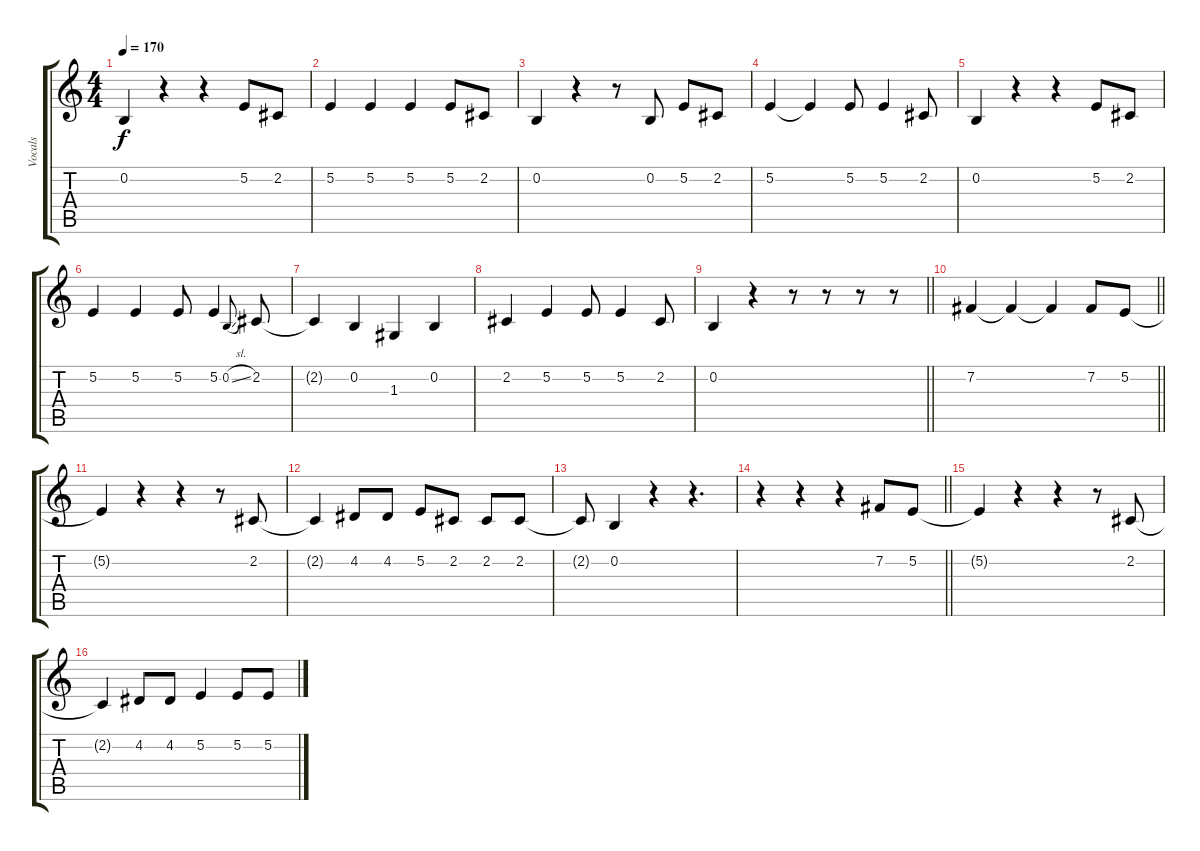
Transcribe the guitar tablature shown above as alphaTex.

\track ("Vocals" "Vocals") {instrument clarinet}
\staff {score tabs}
\tuning (E4 B3 G3 D3 A2 E2) {hide}
\ts (4 4)
\tempo 170
\clef g2
\ks c
0.2.4{dy f} r.4 r.4 5.2.8 2.2.8 |
5.2.4 5.2.4 5.2.4 5.2.8 2.2.8 |
0.2.4 r.4 r.8 0.2.8 5.2.8 2.2.8 |
5.2.4 5.2{t}.4 5.2.8 5.2.4 2.2.8 |
0.2.4 r.4 r.4 5.2.8 2.2.8 |
5.2.4 5.2.4 5.2.8 5.2.4 0.2{sl}.8{gr onbeat} 2.2.8 |
2.2{t}.4 0.2.4 1.3.4 0.2.4 |
2.2.4 5.2.4 5.2.8 5.2.4 2.2.8 |
\barLineRight lightlight
0.2.4 r.4 r.8 r.8 r.8 r.8 |
\barLineRight lightlight
7.2.4 7.2{t}.4 7.2{t}.4 7.2.8 5.2.8 |
5.2{t}.4 r.4 r.4 r.8 2.2.8 |
2.2{t}.4 4.2.8 4.2.8 5.2.8 2.2.8 2.2.8 2.2.8 |
2.2{t}.8 0.2.4 r.4 r.4{d} |
\barLineRight lightlight
r.4 r.4 r.4 7.2.8 5.2.8 |
5.2{t}.4 r.4 r.4 r.8 2.2.8 |
2.2{t}.4 4.2.8 4.2.8 5.2.4 5.2.8 5.2.8
